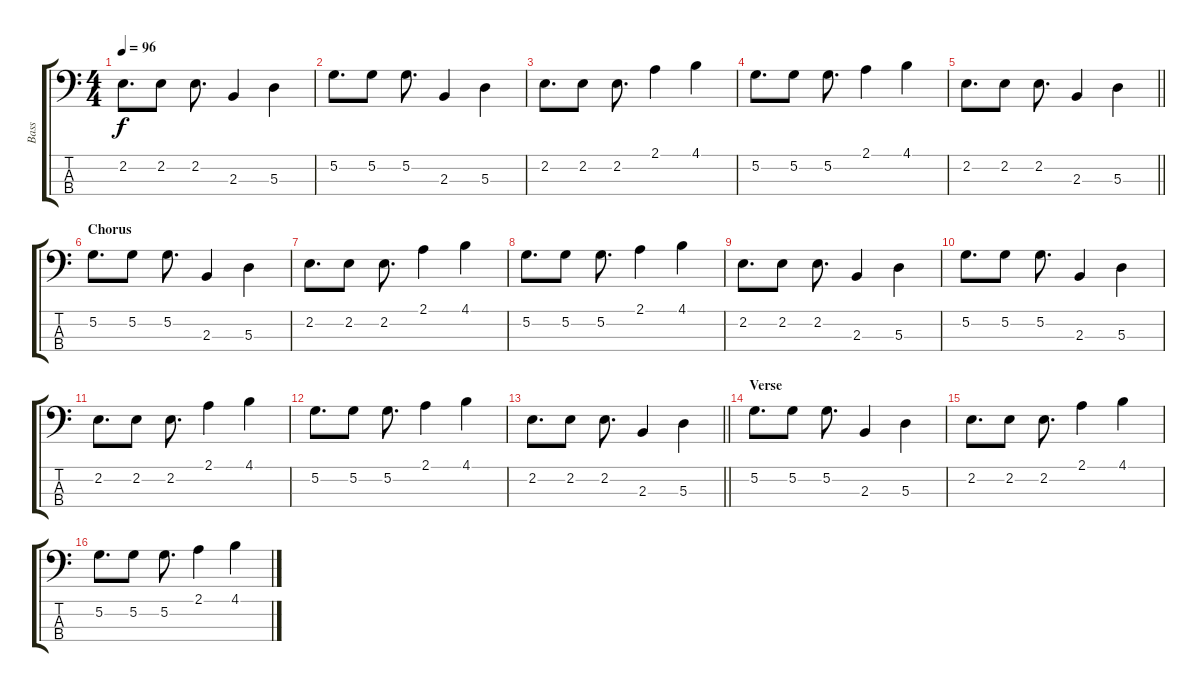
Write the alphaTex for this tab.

\track ("Bass" "Bass") {instrument electricbassfinger}
\staff {score tabs}
\tuning (G2 D2 A1 E1) {hide}
\ts (4 4)
\tempo 96
\clef f4
\ks c
2.2.8{d dy f} 2.2.8 2.2.8{d} 2.3.4 5.3.4 |
5.2.8{d} 5.2.8 5.2.8{d} 2.3.4 5.3.4 |
2.2.8{d} 2.2.8 2.2.8{d} 2.1.4 4.1.4 |
5.2.8{d} 5.2.8 5.2.8{d} 2.1.4 4.1.4 |
\barLineRight lightlight
2.2.8{d} 2.2.8 2.2.8{d} 2.3.4 5.3.4 |
\section ("" "Chorus")
5.2.8{d} 5.2.8 5.2.8{d} 2.3.4 5.3.4 |
2.2.8{d} 2.2.8 2.2.8{d} 2.1.4 4.1.4 |
5.2.8{d} 5.2.8 5.2.8{d} 2.1.4 4.1.4 |
2.2.8{d} 2.2.8 2.2.8{d} 2.3.4 5.3.4 |
5.2.8{d} 5.2.8 5.2.8{d} 2.3.4 5.3.4 |
2.2.8{d} 2.2.8 2.2.8{d} 2.1.4 4.1.4 |
5.2.8{d} 5.2.8 5.2.8{d} 2.1.4 4.1.4 |
\barLineRight lightlight
2.2.8{d} 2.2.8 2.2.8{d} 2.3.4 5.3.4 |
\section ("" "Verse")
5.2.8{d} 5.2.8 5.2.8{d} 2.3.4 5.3.4 |
2.2.8{d} 2.2.8 2.2.8{d} 2.1.4 4.1.4 |
5.2.8{d} 5.2.8 5.2.8{d} 2.1.4 4.1.4
